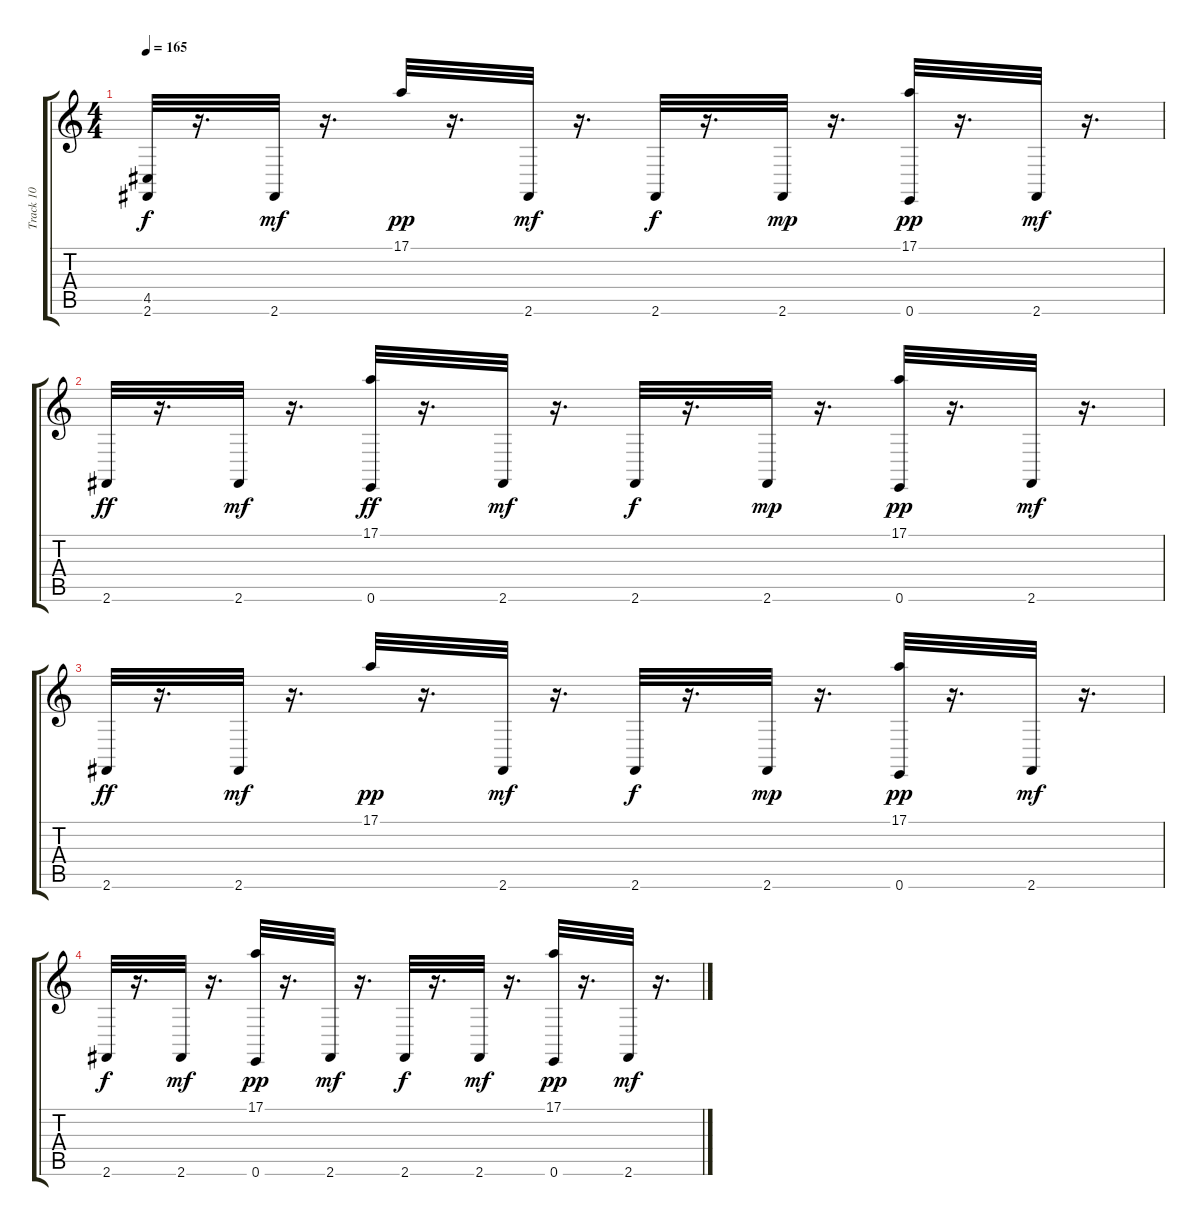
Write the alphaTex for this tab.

\track ("Track 10" "Track 10") {instrument melodictom}
\staff {score tabs}
\tuning (E4 B3 G3 D3 A2 E2) {hide}
\ts (4 4)
\tempo 165
\clef g2
\ks c
(4.5 2.6).32{dy f} r.16{d} 2.6.32{dy mf} r.16{d} 17.1.32{dy pp} r.16{d} 2.6.32{dy mf} r.16{d} 2.6.32{dy f} r.16{d} 2.6.32{dy mp} r.16{d} (17.1 0.6).32{dy pp} r.16{d} 2.6.32{dy mf} r.16{d} |
2.6.32{dy ff} r.16{d} 2.6.32{dy mf} r.16{d} (17.1 0.6).32{dy ff} r.16{d} 2.6.32{dy mf} r.16{d} 2.6.32{dy f} r.16{d} 2.6.32{dy mp} r.16{d} (17.1 0.6).32{dy pp} r.16{d} 2.6.32{dy mf} r.16{d} |
2.6.32{dy ff} r.16{d} 2.6.32{dy mf} r.16{d} 17.1.32{dy pp} r.16{d} 2.6.32{dy mf} r.16{d} 2.6.32{dy f} r.16{d} 2.6.32{dy mp} r.16{d} (17.1 0.6).32{dy pp} r.16{d} 2.6.32{dy mf} r.16{d} |
2.6.32{dy f} r.16{d} 2.6.32{dy mf} r.16{d} (17.1 0.6).32{dy pp} r.16{d} 2.6.32{dy mf} r.16{d} 2.6.32{dy f} r.16{d} 2.6.32{dy mf} r.16{d} (17.1 0.6).32{dy pp} r.16{d} 2.6.32{dy mf} r.16{d}
